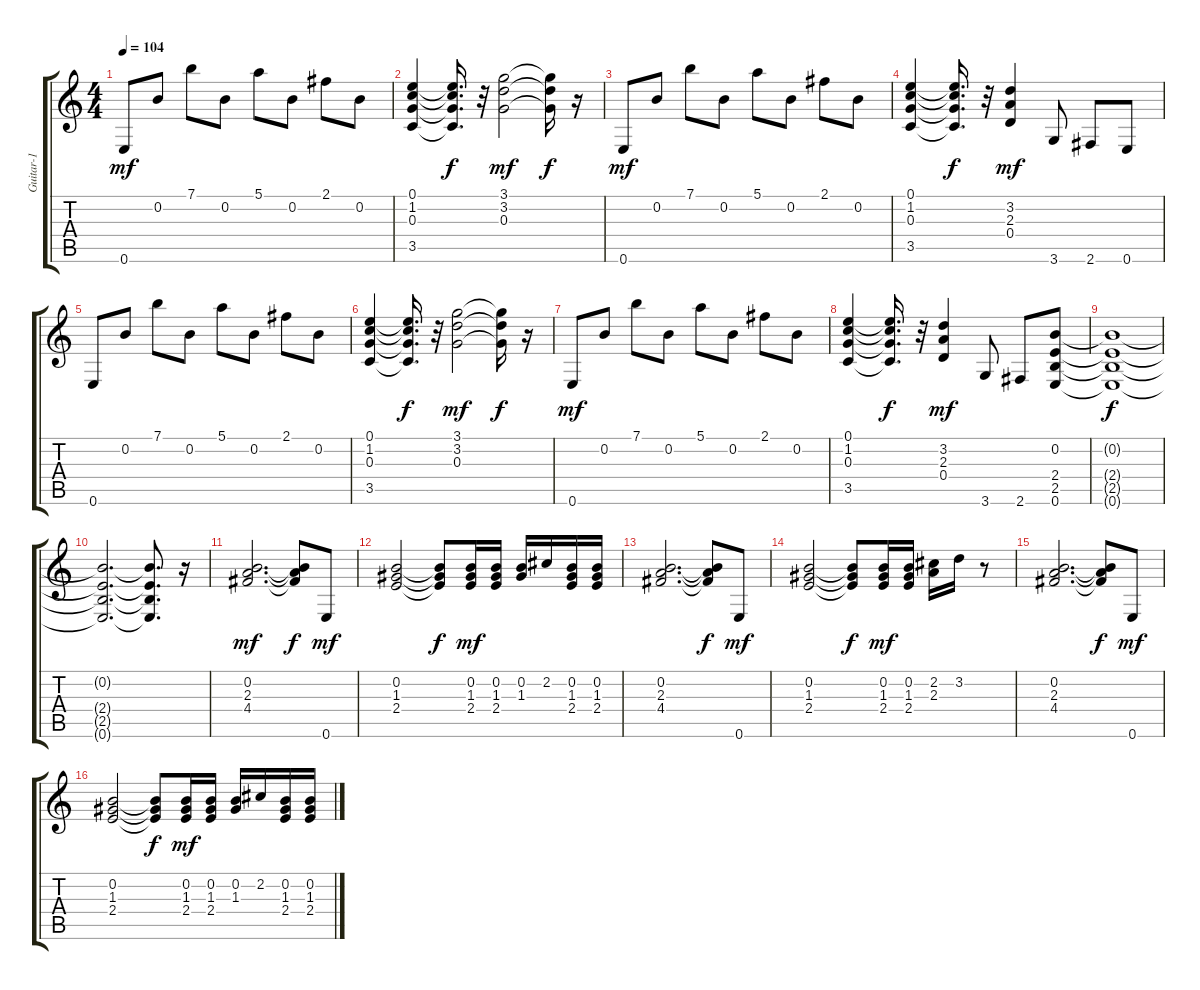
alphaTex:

\track ("Guitar-1" "Guitar-1") {instrument acousticguitarsteel}
\staff {score tabs}
\tuning (E4 B3 G3 D3 A2 E2) {hide}
\ts (4 4)
\tempo 104
\clef g2
\ks c
0.6.8{dy mf instrument distortionguitar} 0.2.8 7.1.8 0.2.8 5.1.8 0.2.8 2.1.8 0.2.8 |
(0.1 1.2 0.3 3.5).4 (0.1{t} 1.2{t} 0.3{t} 3.5{t}).16{d dy f} r.32 (3.1 3.2 0.3).2{dy mf} (3.1{t} 3.2{t} 0.3{t}).16{dy f} r.16 |
0.6.8{dy mf} 0.2.8 7.1.8 0.2.8 5.1.8 0.2.8 2.1.8 0.2.8 |
(0.1 1.2 0.3 3.5).4 (0.1{t} 1.2{t} 0.3{t} 3.5{t}).16{d dy f} r.32 (3.2 2.3 0.4).4{dy mf} 3.6.8 2.6.8 0.6.8 |
0.6.8 0.2.8 7.1.8 0.2.8 5.1.8 0.2.8 2.1.8 0.2.8 |
(0.1 1.2 0.3 3.5).4 (0.1{t} 1.2{t} 0.3{t} 3.5{t}).16{d dy f} r.32 (3.1 3.2 0.3).2{dy mf} (3.1{t} 3.2{t} 0.3{t}).16{dy f} r.16 |
0.6.8{dy mf} 0.2.8 7.1.8 0.2.8 5.1.8 0.2.8 2.1.8 0.2.8 |
(0.1 1.2 0.3 3.5).4 (0.1{t} 1.2{t} 0.3{t} 3.5{t}).16{d dy f} r.32 (3.2 2.3 0.4).4{dy mf} 3.6.8 2.6.8 (0.2 2.4 2.5 0.6).8 |
(0.2{t} 2.4{t} 2.5{t} 0.6{t}).1{dy f} |
(0.2{t} 2.4{t} 2.5{t} 0.6{t}).2{d} (0.2{t} 2.4{t} 2.5{t} 0.6{t}).8{d} r.16 |
(0.2 2.3 4.4).2{d dy mf instrument acousticguitarsteel} (0.2{t} 2.3{t} 4.4{t}).8{dy f} 0.6.8{dy mf} |
(0.2 1.3 2.4).2 (0.2{t} 1.3{t} 2.4{t}).8{dy f} (0.2 1.3 2.4).16{dy mf} (0.2 1.3 2.4).16 (0.2 1.3).16 2.2.16 (0.2 1.3 2.4).16 (0.2 1.3 2.4).16 |
(0.2 2.3 4.4).2{d} (0.2{t} 2.3{t} 4.4{t}).8{dy f} 0.6.8{dy mf} |
(0.2 1.3 2.4).2 (0.2{t} 1.3{t} 2.4{t}).8{dy f} (0.2 1.3 2.4).16{dy mf} (0.2 1.3 2.4).16 (2.2 2.3).16 3.2.16 r.8 |
(0.2 2.3 4.4).2{d} (0.2{t} 2.3{t} 4.4{t}).8{dy f} 0.6.8{dy mf} |
(0.2 1.3 2.4).2 (0.2{t} 1.3{t} 2.4{t}).8{dy f} (0.2 1.3 2.4).16{dy mf} (0.2 1.3 2.4).16 (0.2 1.3).16 2.2.16 (0.2 1.3 2.4).16 (0.2 1.3 2.4).16
